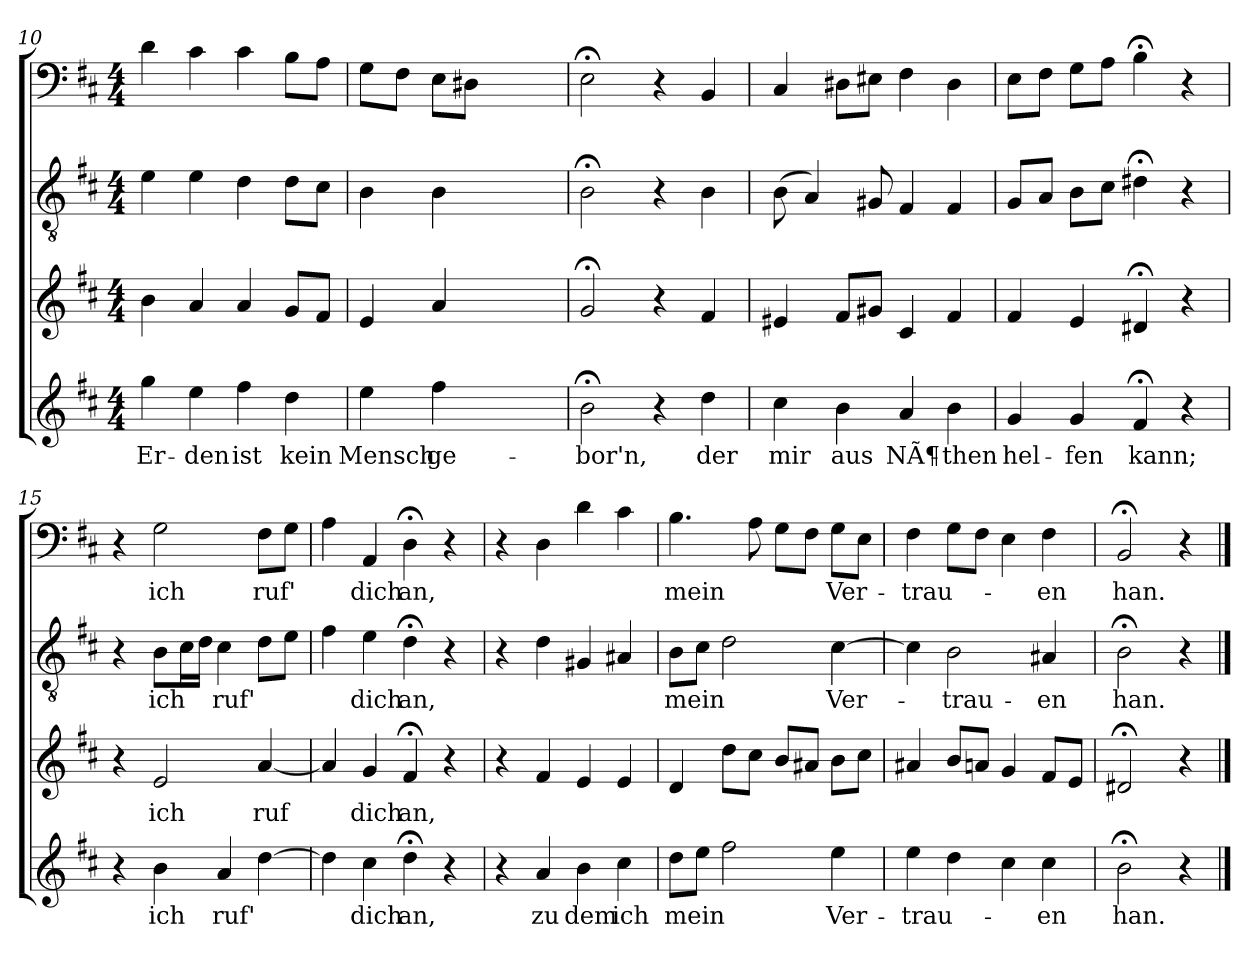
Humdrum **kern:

**kern	**text	**kern	**text	**kern	**text	**kern	**text
*part4	*part4	*part3	*part3	*part2	*part2	*part1	*part1
*staff4	*staff4	*staff3	*staff3	*staff2	*staff2	*staff1	*staff1
*clefG2	*	*clefG2	*	*clefGv2	*	*clefF4	*
*k[f#c#]	*	*k[f#c#]	*	*k[f#c#]	*	*k[f#c#]	*
*b:	*	*b:	*	*b:	*	*b:	*
*M4/4	*	*M4/4	*	*M4/4	*	*M4/4	*
=10	=10	=10	=10	=10	=10	=10	=10
4gg	Er-	4b	.	4e	.	4d	.
4ee	-den	4a	.	4e	.	4c#	.
4ff#	ist	4a	.	4d	.	4c#	.
4dd	kein	8gL	.	8dL	.	8BL	.
.	.	8f#J	.	8c#J	.	8AJ	.
=11	=11	=11	=11	=11	=11	=11	=11
4ee	Mensch	4e	.	4B	.	8GL	.
.	.	.	.	.	.	8F#J	.
4ff#	ge-	4a	.	4B	.	8EL	.
.	.	.	.	.	.	8D#XJ	.
2ryy	.	2ryy	.	2ryy	.	2ryy	.
=12	=12	=12	=12	=12	=12	=12	=12
2b;<	-bor'n,	2g;<	.	2B;<	.	2E;<	.
4r	.	4r	.	4r	.	4r	.
4dd	der	4f#	.	4B	.	4BB	.
=13	=13	=13	=13	=13	=13	=13	=13
4cc#	mir	4e#X	.	(8B	.	4C#	.
.	.	.	.	4A)	.	.	.
4b	aus	8f#L	.	.	.	8D#XL	.
.	.	8g#XJ	.	8G#X	.	8E#XJ	.
4a	NÃ¶-	4c#	.	4F#	.	4F#	.
4b	-then	4f#	.	4F#	.	4D#	.
=14	=14	=14	=14	=14	=14	=14	=14
4g	hel-	4f#	.	8GL	.	8EL	.
.	.	.	.	8AJ	.	8F#J	.
4g	-fen	4e	.	8BL	.	8GL	.
.	.	.	.	8c#J	.	8AJ	.
4f#;<	kann;	4d#X;<	.	4d#X;<	.	4B;<	.
4r	.	4r	.	4r	.	4r	.
=15	=15	=15	=15	=15	=15	=15	=15
4r	.	4r	.	4r	.	4r	.
4b	ich	2e	ich	8BL	ich	2G	ich
.	.	.	.	16c#L	.	.	.
.	.	.	.	16dJJ	.	.	.
4a	ruf'	.	.	4c#	ruf'	.	.
[4dd	.	[4a	ruf	8dL	.	8F#L	ruf'
.	.	.	.	8eJ	.	8GJ	.
=16	=16	=16	=16	=16	=16	=16	=16
4dd]	.	4a]	.	4f#	.	4A	.
4cc#	dich	4g	dich	4e	dich	4AA	dich
4dd;<	an,	4f#;<	an,	4d;<	an,	4D;<	an,
4r	.	4r	.	4r	.	4r	.
=17	=17	=17	=17	=17	=17	=17	=17
4r	.	4r	.	4r	.	4r	.
4a	zu	4f#	.	4d	.	4D	.
4b	dem	4e	.	4G#X	.	4d	.
4cc#	ich	4e	.	4A#X	.	4c#	.
=18	=18	=18	=18	=18	=18	=18	=18
8ddL	mein	4d	.	8BL	mein	4.B	mein
8eeJ	.	.	.	8c#J	.	.	.
2ff#	.	8ddL	.	2d	.	.	.
.	.	8cc#J	.	.	.	8A	.
.	.	8bL	.	.	.	8GL	.
.	.	8a#XJ	.	.	.	8F#J	.
4ee	Ver-	8bL	.	[4c#	Ver-	8GL	Ver-
.	.	8cc#J	.	.	.	8EJ	.
=19	=19	=19	=19	=19	=19	=19	=19
4ee	-trau-	4a#X	.	4c#]	.	4F#	-trau-
4dd	.	8bL	.	2B	-trau-	8GL	.
.	.	8anJ	.	.	.	8F#J	.
4cc#	.	4g	.	.	.	4E	.
4cc#	-en	8f#L	.	4A#X	-en	4F#	-en
.	.	8eJ	.	.	.	.	.
=20	=20	=20	=20	=20	=20	=20	=20
2b;<	han.	2d#X;<	.	2B;<	han.	2BB;<	han.
4r	.	4r	.	4r	.	4r	.
==	==	==	==	==	==	==	==
*-	*-	*-	*-	*-	*-	*-	*-
